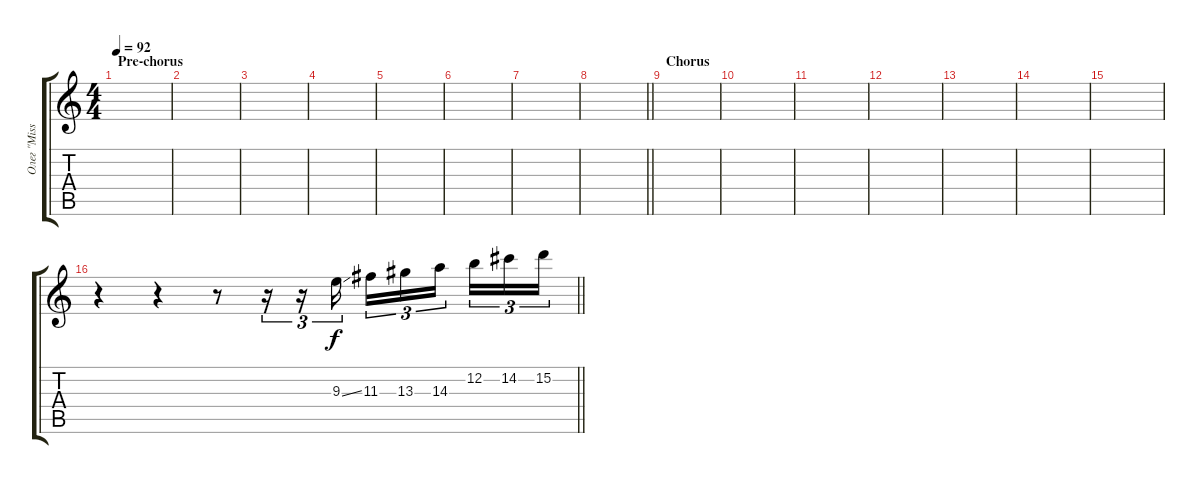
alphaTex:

\track ("Олег \"Mission\" Мишин" "Олег \"Miss") {instrument distortionguitar}
\staff {score tabs}
\tuning (E4 B3 G3 D3 A2 E2) {hide}
\ts (4 4)
\section ("" "Pre-chorus")
\tempo 92
\clef g2
\ks c
|
|
|
|
|
|
|
\barLineRight lightlight
|
\section ("" "Chorus")
|
|
|
|
|
|
|
\barLineRight lightlight
r.4 r.4 r.8 r.16{tu (3 2)} r.16{tu (3 2)} 9.3{ss}.16{tu (3 2)} 11.3.16{tu (3 2)} 13.3.16{tu (3 2)} 14.3.16{tu (3 2) beam splitsecondary} 12.2.16{tu (3 2)} 14.2.16{tu (3 2)} 15.2.16{tu (3 2)}
